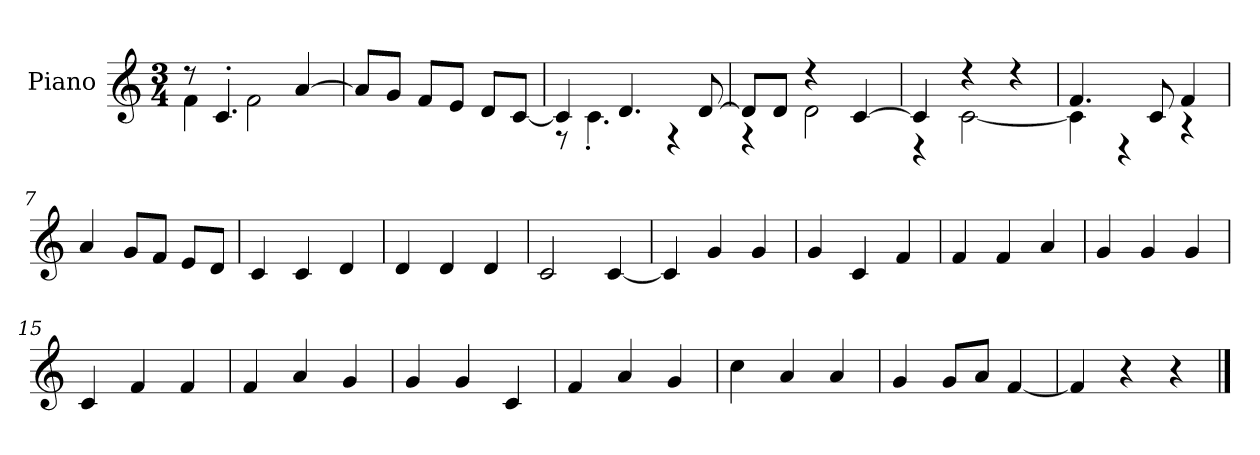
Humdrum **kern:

**kern
*part1
*staff1
*I"Piano
*I'P-no
*clefG2
*k[]
*M3/4
*MM179
=1
*^
8r	4f\
4.c'/	.
.	2f\
[4a/	.
*v	*v
=2
8a/L]
8g/J
8f/L
8e/J
8d/L
[8c/J
=3
*^
4c/]	8r
.	4.c'\
4.d/	.
.	4r
[8d/	.
=4	=4
8d/L]	4r
8d/J	.
4r	2d\
[4c/	.
=5	=5
4c/]	4r
4r	[2c\
4r	.
=6	=6
4.f/	4c\]
.	4r
8c/	.
4f/	4r
*v	*v
=7
4a/
8g/L
8f/J
8e/L
8d/J
!!LO:LB:g=z
=8
4c/
4c/
4d/
=9
4d/
4d/
4d/
=10
2c/
[4c/
=11
4c/]
4g/
4g/
=12
4g/
4c/
4f/
=13
4f/
4f/
4a/
=14
4g/
4g/
4g/
=15
4c/
4f/
4f/
=16
4f/
4a/
4g/
=17
4g/
4g/
4c/
=18
4f/
4a/
4g/
!!LO:LB:g=z
=19
4cc\
4a/
4a/
=20
4g/
8g/L
8a/J
[4f/
=21
4f/]
4r
4r
==
*-
